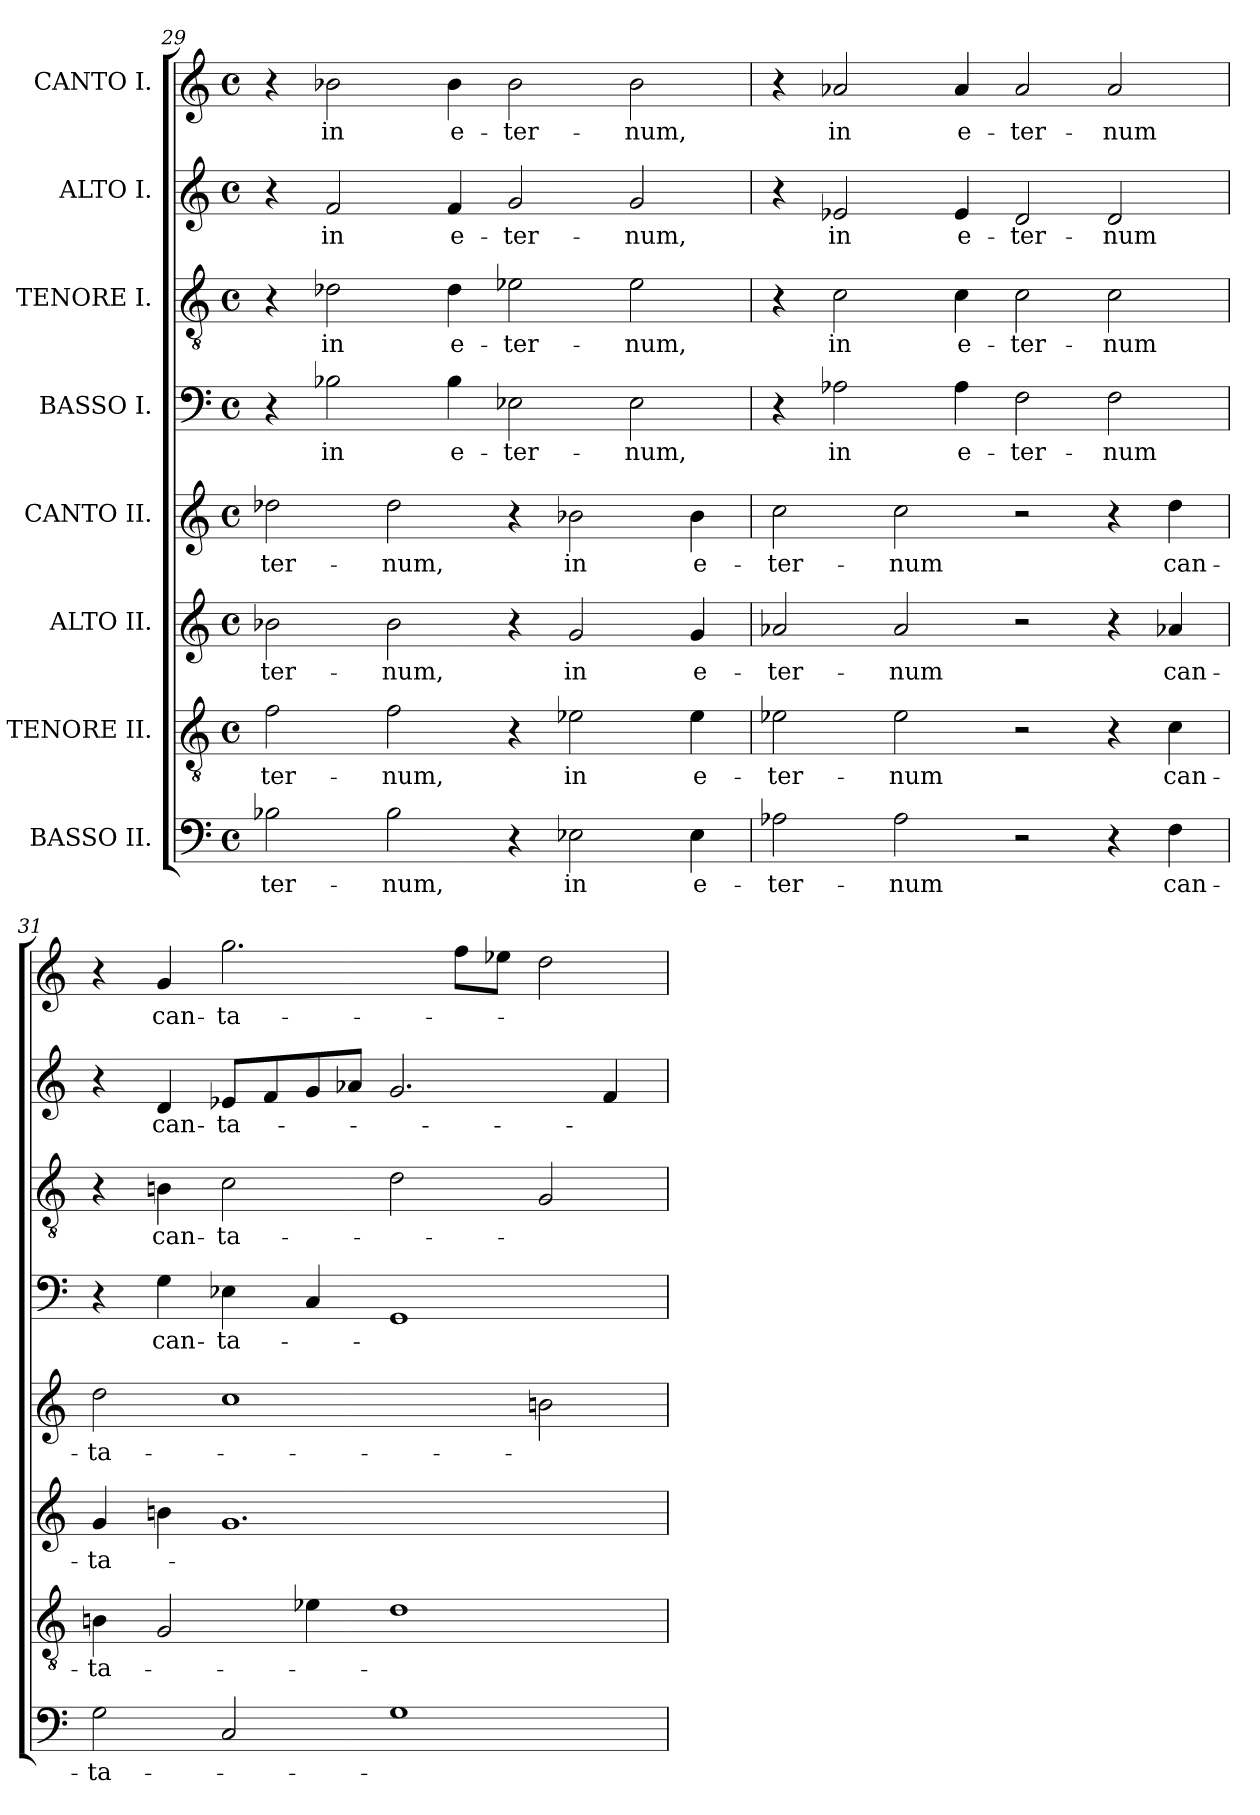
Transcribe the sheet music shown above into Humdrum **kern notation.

**kern	**text	**kern	**text	**kern	**text	**kern	**text	**kern	**text	**kern	**text	**kern	**text	**kern	**text
*part8	*part8	*part7	*part7	*part6	*part6	*part5	*part5	*part4	*part4	*part3	*part3	*part2	*part2	*part1	*part1
*staff8	*staff8	*staff7	*staff7	*staff6	*staff6	*staff5	*staff5	*staff4	*staff4	*staff3	*staff3	*staff2	*staff2	*staff1	*staff1
*I"BASSO II.	*	*I"TENORE II.	*	*I"ALTO II.	*	*I"CANTO II.	*	*I"BASSO I.	*	*I"TENORE I.	*	*I"ALTO I.	*	*I"CANTO I.	*
*clefF4	*	*clefGv2	*	*clefG2	*	*clefG2	*	*clefF4	*	*clefGv2	*	*clefG2	*	*clefG2	*
*k[]	*	*k[]	*	*k[]	*	*k[]	*	*k[]	*	*k[]	*	*k[]	*	*k[]	*
*M4/2	*	*M4/2	*	*M4/2	*	*M4/2	*	*M4/2	*	*M4/2	*	*M4/2	*	*M4/2	*
*met(c)	*	*met(c)	*	*met(c)	*	*met(c)	*	*met(c)	*	*met(c)	*	*met(c)	*	*met(c)	*
=29	=29	=29	=29	=29	=29	=29	=29	=29	=29	=29	=29	=29	=29	=29	=29
!	!LO:LY:b	!	!LO:LY:b	!	!LO:LY:b	!	!LO:LY:b	!	!	!	!	!	!	!	!
2B-X\	-ter-	2f\	-ter-	2b-X\	-ter-	2dd-X\	-ter-	4r	.	4r	.	4r	.	4r	.
!	!	!	!	!	!	!	!	!	!LO:LY:b	!	!LO:LY:b	!	!LO:LY:b	!	!LO:LY:b
.	.	.	.	.	.	.	.	2B-X\	in	2d-X\	in	2f/	in	2b-X\	in
!	!LO:LY:b	!	!LO:LY:b	!	!LO:LY:b	!	!LO:LY:b	!	!	!	!	!	!	!	!
2B-\	-num,	2f\	-num,	2b-\	-num,	2dd-\	-num,	.	.	.	.	.	.	.	.
!	!	!	!	!	!	!	!	!	!LO:LY:b	!	!LO:LY:b	!	!LO:LY:b	!	!LO:LY:b
.	.	.	.	.	.	.	.	4B-\	e-	4d-\	e-	4f/	e-	4b-\	e-
!	!	!	!	!	!	!	!	!	!LO:LY:b	!	!LO:LY:b	!	!LO:LY:b	!	!LO:LY:b
4r	.	4r	.	4r	.	4r	.	2E-X\	-ter-	2e-X\	-ter-	2g/	-ter-	2b-\	-ter-
!	!LO:LY:b	!	!LO:LY:b	!	!LO:LY:b	!	!LO:LY:b	!	!	!	!	!	!	!	!
2E-X\	in	2e-X\	in	2g/	in	2b-X\	in	.	.	.	.	.	.	.	.
!	!	!	!	!	!	!	!	!	!LO:LY:b	!	!LO:LY:b	!	!LO:LY:b	!	!LO:LY:b
.	.	.	.	.	.	.	.	2E-\	-num,	2e-\	-num,	2g/	-num,	2b-\	-num,
!	!LO:LY:b	!	!LO:LY:b	!	!LO:LY:b	!	!LO:LY:b	!	!	!	!	!	!	!	!
4E-\	e-	4e-\	e-	4g/	e-	4b-\	e-	.	.	.	.	.	.	.	.
=30	=30	=30	=30	=30	=30	=30	=30	=30	=30	=30	=30	=30	=30	=30	=30
!	!LO:LY:b	!	!LO:LY:b	!	!LO:LY:b	!	!LO:LY:b	!	!	!	!	!	!	!	!
2A-X\	-ter-	2e-X\	-ter-	2a-X/	-ter-	2cc\	-ter-	4r	.	4r	.	4r	.	4r	.
!	!	!	!	!	!	!	!	!	!LO:LY:b	!	!LO:LY:b	!	!LO:LY:b	!	!LO:LY:b
.	.	.	.	.	.	.	.	2A-X\	in	2c\	in	2e-X/	in	2a-X/	in
!	!LO:LY:b	!	!LO:LY:b	!	!LO:LY:b	!	!LO:LY:b	!	!	!	!	!	!	!	!
2A-\	-num	2e-\	-num	2a-/	-num	2cc\	-num	.	.	.	.	.	.	.	.
!	!	!	!	!	!	!	!	!	!LO:LY:b	!	!LO:LY:b	!	!LO:LY:b	!	!LO:LY:b
.	.	.	.	.	.	.	.	4A-\	e-	4c\	e-	4e-/	e-	4a-/	e-
!	!	!	!	!	!	!	!	!	!LO:LY:b	!	!LO:LY:b	!	!LO:LY:b	!	!LO:LY:b
2r	.	2r	.	2r	.	2r	.	2F\	-ter-	2c\	-ter-	2d/	-ter-	2a-/	-ter-
!	!	!	!	!	!	!	!	!	!LO:LY:b	!	!LO:LY:b	!	!LO:LY:b	!	!LO:LY:b
4r	.	4r	.	4r	.	4r	.	2F\	-num	2c\	-num	2d/	-num	2a-/	-num
!	!LO:LY:b	!	!LO:LY:b	!	!LO:LY:b	!	!LO:LY:b	!	!	!	!	!	!	!	!
4F\	can-	4c\	can-	4a-X/	can-	4dd\	can-	.	.	.	.	.	.	.	.
!!LO:PB:g=z
=31	=31	=31	=31	=31	=31	=31	=31	=31	=31	=31	=31	=31	=31	=31	=31
!	!LO:LY:b	!	!LO:LY:b	!	!LO:LY:b	!	!LO:LY:b	!	!	!	!	!	!	!	!
2G\	-ta-	4Bn\	-ta-	4g/	-ta-	2dd\	-ta-	4r	.	4r	.	4r	.	4r	.
!	!	!	!	!	!	!	!	!	!LO:LY:b	!	!LO:LY:b	!	!LO:LY:b	!	!LO:LY:b
.	.	2G/	.	4bn\	.	.	.	4G\	can-	4Bn\	can-	4d/	can-	4g/	can-
!	!	!	!	!	!	!	!	!	!LO:LY:b	!	!LO:LY:b	!	!LO:LY:b	!	!LO:LY:b
2C/	.	.	.	1.g	.	1cc	.	4E-X\	-ta-	2c\	-ta-	8e-X/L	-ta-	2.gg\	-ta-
.	.	.	.	.	.	.	.	.	.	.	.	8f/	.	.	.
.	.	4e-X\	.	.	.	.	.	4C/	.	.	.	8g/	.	.	.
.	.	.	.	.	.	.	.	.	.	.	.	8a-X/J	.	.	.
1G	.	1d	.	.	.	.	.	1GG	.	2d\	.	2.g/	.	.	.
.	.	.	.	.	.	.	.	.	.	.	.	.	.	8ff\L	.
.	.	.	.	.	.	.	.	.	.	.	.	.	.	8ee-X\J	.
.	.	.	.	.	.	2bn\	.	.	.	2G/	.	.	.	2dd\	.
.	.	.	.	.	.	.	.	.	.	.	.	4f/	.	.	.
=	=	=	=	=	=	=	=	=	=	=	=	=	=	=	=
*-	*-	*-	*-	*-	*-	*-	*-	*-	*-	*-	*-	*-	*-	*-	*-
